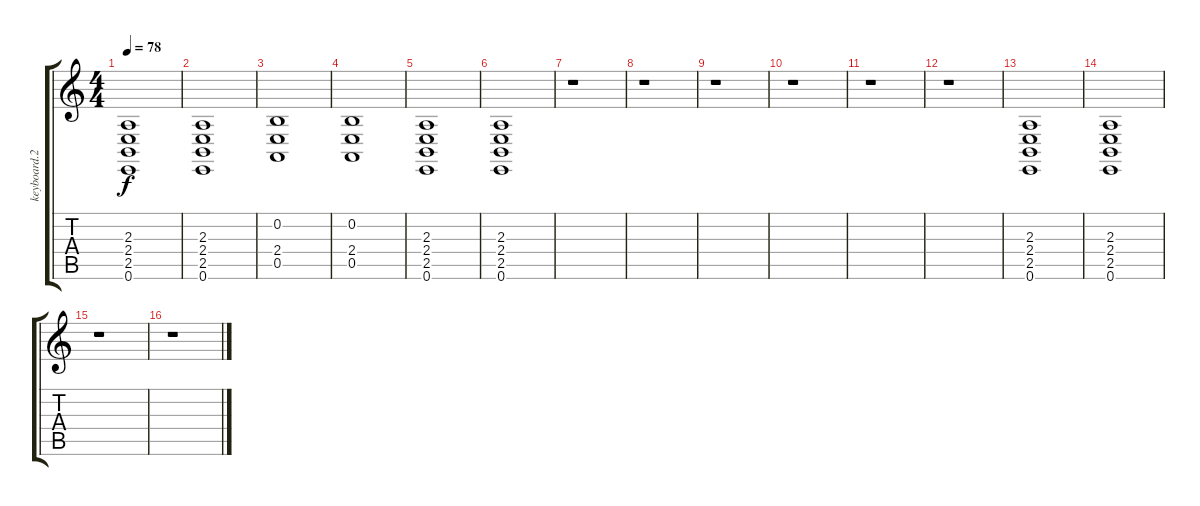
\track ("keyboard.2" "keyboard.2") {instrument stringensemble1}
\staff {score tabs}
\tuning (E4 B3 G3 D3 A2 E2) {hide}
\ts (4 4)
\tempo 78
\clef g2
\ks c
(2.3 2.4 2.5 0.6).1{dy f instrument stringensemble1} |
(2.3 2.4 2.5 0.6).1 |
(0.2 2.4 0.5).1 |
(0.2 2.4 0.5).1 |
(2.3 2.4 2.5 0.6).1 |
(2.3 2.4 2.5 0.6).1 |
r.1 |
r.1 |
r.1 |
r.1 |
r.1 |
r.1 |
(2.3 2.4 2.5 0.6).1 |
(2.3 2.4 2.5 0.6).1 |
r.1 |
r.1
